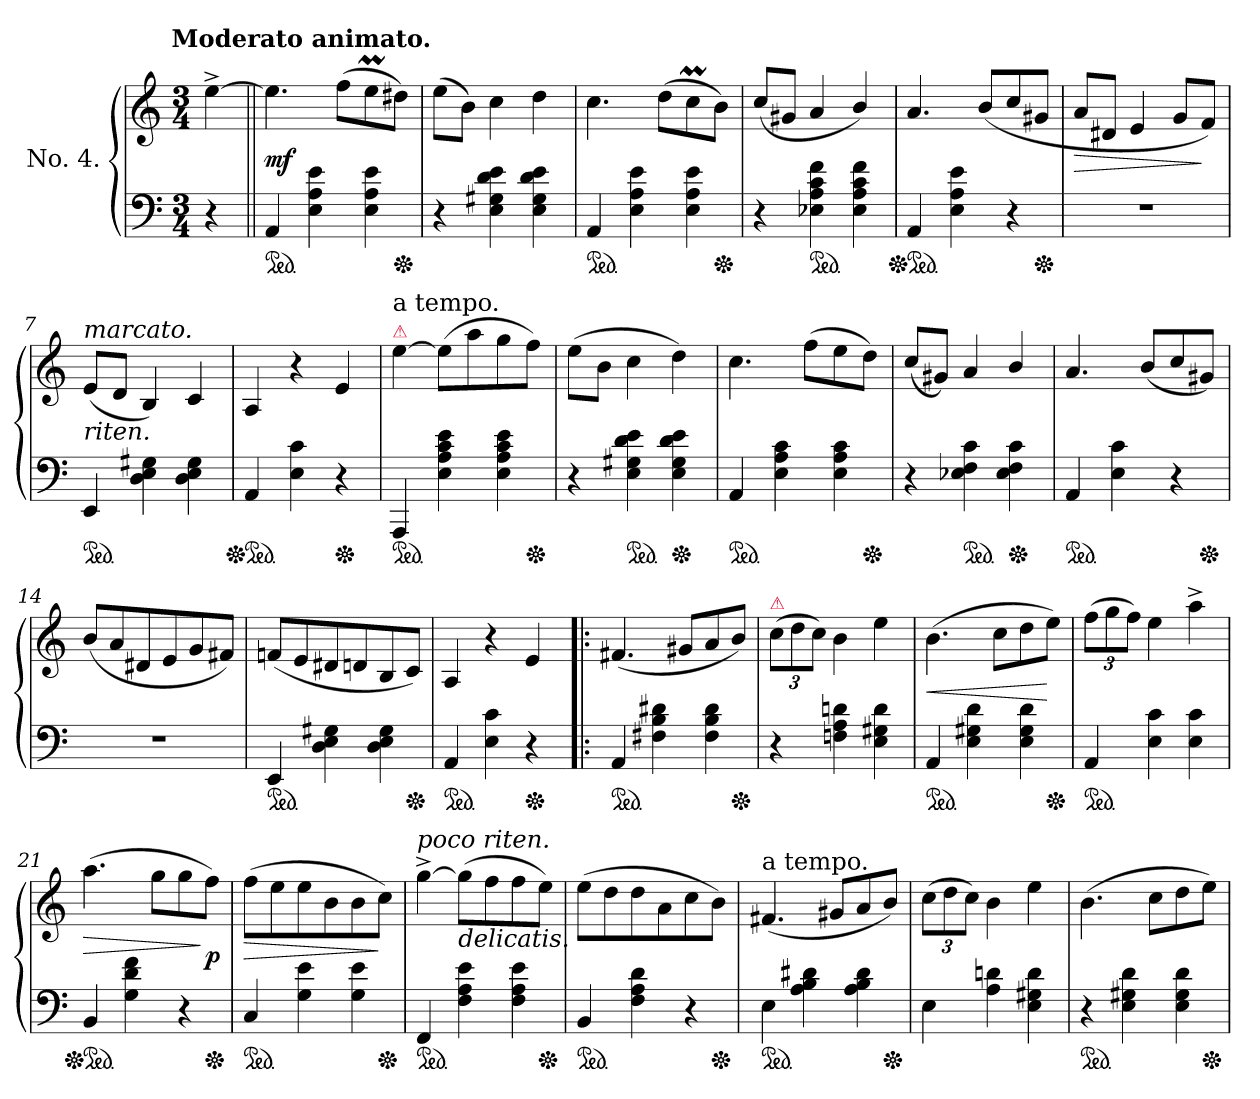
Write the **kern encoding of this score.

**kern	**kern	**dynam
*part1	*part1	*part1
*staff2	*staff1	*staff1/2
*I"No. 4.	*	*
*clefF4	*clefG2	*
*k[]	*k[]	*
!!LO:TX:omd:t=Moderato animato.
*M3/4	*M3/4	*
*MM138	*MM138	*
=	=	=
4r	[4ee^<	.
=1||	=1||	=1||
*ped	*	*
4AA	4.ee]	mf
4E 4A 4e	.	.
.	(>8ffL	.
4E 4A 4e	8eem	.
*Xped	*	*
.	8dd#XJ)	.
=2	=2	=2
4r	(>8eeL	.
.	8bJ)	.
4E 4G#X 4d 4e	4cc	.
4E 4G# 4d 4e	4dd	.
=3	=3	=3
*ped	*	*
4AA	4.cc	.
4E 4A 4e	.	.
.	(>8ddL	.
4E 4A 4e	8ccM	.
*Xped	*	*
.	8bJ)	.
=4	=4	=4
4r	(<8ccL	.
.	8g#XJ	.
*ped	*	*
4E-X 4A 4c 4f	4a	.
4E- 4A 4c 4f	4b/)	.
=5	=5	=5
*Xped	*	*
*ped	*	*
4AA	4.a	.
4E 4A 4e	.	.
.	(<8bL	.
4r	8cc	.
*Xped	*	*
.	8g#XJ	.
=6	=6	=6
2.r	8aL	>
.	8d#XJ	.
.	4e	.
.	8gL	.
.	8fJ)	]
=7	=7	=7
!	!LO:TX:a:i:t=marcato.	!
!	!LO:TX:b:i:t=riten.	!
*ped	*	*
4EE	(<8eL	.
.	8dJ	.
4D 4E 4G#X	4B)	.
4D 4E 4G#	4c	.
=8	=8	=8
*Xped	*	*
*ped	*	*
4AA	4A	.
4E 4c	4r	.
*Xped	*	*
4r	4e	.
=9	=9	=9
!	!LO:TX:a:t=a tempo.	!
!	!LO:TX:a:color=crimson:t=⚠	!
*ped	*	*
4AAA	[4ee	.
4E 4A 4c 4e	(>8eeL]	.
.	8aa	.
4E 4A 4c 4e	8gg	.
*Xped	*	*
.	8ffJ)	.
=10	=10	=10
4r	(>8eeL	.
.	8bJ	.
*ped	*	*
4E 4G#X 4d 4e	4cc	.
*Xped	*	*
4E 4G# 4d 4e	4dd)	.
=11	=11	=11
*ped	*	*
4AA	4.cc	.
4E 4A 4c	.	.
.	(>8ffL	.
4E 4A 4c	8ee	.
*Xped	*	*
.	8ddJ)	.
=12	=12	=12
4r	(<8ccL	.
.	8g#XJ)	.
*ped	*	*
4E-X 4F 4c	4a	.
*Xped	*	*
4E- 4F 4c	4b/	.
=13	=13	=13
*ped	*	*
4AA	4.a	.
4E 4c	.	.
.	(<8bL	.
4r	8cc	.
*Xped	*	*
.	8g#XJ)	.
=14	=14	=14
2.r	(<8bL	.
.	8a	.
.	8d#X	.
.	8e	.
.	8g	.
.	8f#XJ)	.
=15	=15	=15
*ped	*	*
4EE	(<8fnL	.
.	8e	.
4D 4E 4G#X	8d#X	.
.	8dn	.
4D 4E 4G#	8B	.
*Xped	*	*
.	8cJ)	.
=16	=16	=16
*ped	*	*
4AA	4A	.
4E 4c	4r	.
*Xped	*	*
4r	4e	.
=17!|:	=17!|:	=17!|:
*ped	*	*
4AA	(<4.f#X	.
4F#X 4B 4d#X	.	.
.	8g#XL	.
4F# 4B 4d#	8a	.
*Xped	*	*
.	8bJ)	.
=18	=18	=18
!	!LO:TX:a:color=crimson:t=⚠	!
4r	(>12ccL	.
.	12dd	.
.	12ccJ)	.
4Fn 4A 4dn	4b	.
4E 4G#X 4d	4ee	.
=19	=19	=19
*ped	*	*
4AA	(>4.b	<
4E 4G#X 4d	.	.
.	8ccL	.
4E 4G# 4d	8dd	.
*Xped	*	*
.	8eeJ)	[
=20	=20	=20
*ped	*	*
4AA	(>12ffL	.
.	12gg	.
.	12ffJ)	.
4E 4c	4ee	.
4E 4c	4aa^<	.
=21	=21	=21
*Xped	*	*
*ped	*	*
4BB	(>4.aa	>
4G 4d 4f	.	.
.	8ggL	.
4r	8gg	.
*Xped	*	*
.	8ffJ)	] p
=22	=22	=22
*ped	*	*
4C	(>8ffL	>
.	8ee	.
4G 4e	8ee	.
.	8b	.
4G 4e	8b	.
*Xped	*	*
.	8ccJ)	]
=23	=23	=23
!	!LO:TX:a:i:t=poco riten.	!
*ped	*	*
4FF	[4gg^<	.
!	!LO:TX:b:i:t=delicatis.	!
4F 4A 4e	(>8ggL]	.
.	8ff	.
4F 4A 4e	8ff	.
*Xped	*	*
.	8eeJ)	.
=24	=24	=24
*ped	*	*
4BB	(>8eeL	.
.	8dd	.
4F 4A 4d	8dd	.
.	8a	.
4r	8cc	.
*Xped	*	*
.	8bJ)	.
=25	=25	=25
!	!LO:TX:a:t=a tempo.	!
*ped	*	*
4E	(<4.f#X	.
4A 4B 4d#X	.	.
.	8g#XL	.
4A 4B 4d#	8a	.
*Xped	*	*
.	8bJ)	.
=26	=26	=26
4E	(>12ccL	.
.	12dd	.
.	12ccJ)	.
4A 4dn	4b	.
4E 4G#X 4d	4ee	.
=27	=27	=27
*ped	*	*
4r	(>4.b	.
4E 4G#X 4d	.	.
.	8ccL	.
4E 4G# 4d	8dd	.
*Xped	*	*
.	8eeJ)	.
=	=	=
*-	*-	*-
